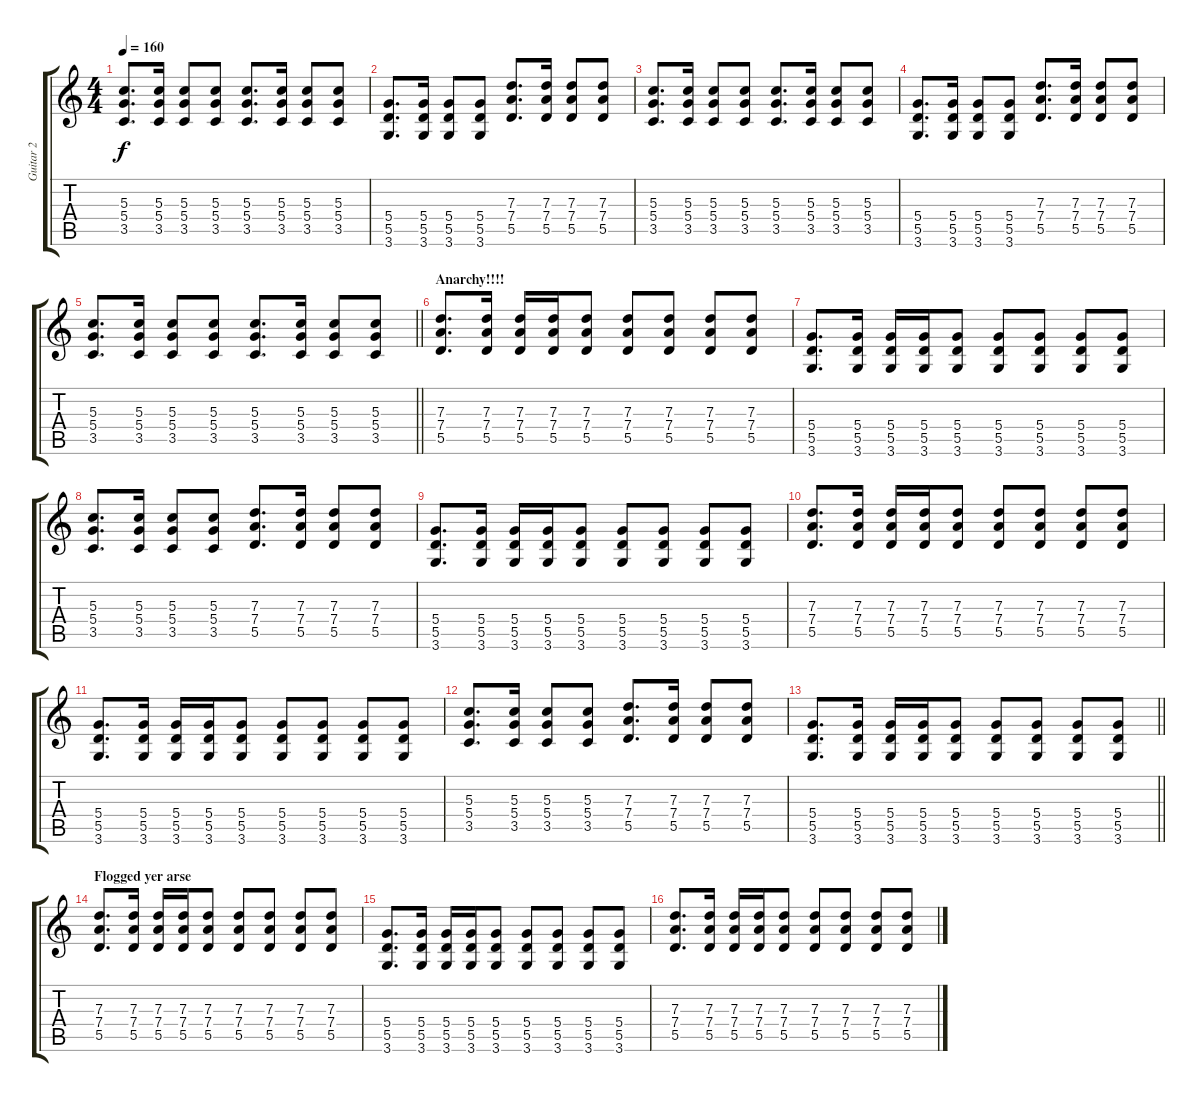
\track ("Guitar 2" "Guitar 2") {instrument distortionguitar}
\staff {score tabs}
\tuning (E4 B3 G3 D3 A2 E2) {hide}
\ts (4 4)
\tempo 160
\clef g2
\ks c
(5.3 5.4 3.5).8{d dy f} (5.3 5.4 3.5).16 (5.3 5.4 3.5).8 (5.3 5.4 3.5).8 (5.3 5.4 3.5).8{d} (5.3 5.4 3.5).16 (5.3 5.4 3.5).8 (5.3 5.4 3.5).8 |
(5.4 5.5 3.6).8{d} (5.4 5.5 3.6).16 (5.4 5.5 3.6).8 (5.4 5.5 3.6).8 (7.3 7.4 5.5).8{d} (7.3 7.4 5.5).16 (7.3 7.4 5.5).8 (7.3 7.4 5.5).8 |
(5.3 5.4 3.5).8{d} (5.3 5.4 3.5).16 (5.3 5.4 3.5).8 (5.3 5.4 3.5).8 (5.3 5.4 3.5).8{d} (5.3 5.4 3.5).16 (5.3 5.4 3.5).8 (5.3 5.4 3.5).8 |
(5.4 5.5 3.6).8{d} (5.4 5.5 3.6).16 (5.4 5.5 3.6).8 (5.4 5.5 3.6).8 (7.3 7.4 5.5).8{d} (7.3 7.4 5.5).16 (7.3 7.4 5.5).8 (7.3 7.4 5.5).8 |
\barLineRight lightlight
(5.3 5.4 3.5).8{d} (5.3 5.4 3.5).16 (5.3 5.4 3.5).8 (5.3 5.4 3.5).8 (5.3 5.4 3.5).8{d} (5.3 5.4 3.5).16 (5.3 5.4 3.5).8 (5.3 5.4 3.5).8 |
\section ("" "Anarchy!!!!")
(7.3 7.4 5.5).8{d} (7.3 7.4 5.5).16 (7.3 7.4 5.5).16 (7.3 7.4 5.5).16 (7.3 7.4 5.5).8 (7.3 7.4 5.5).8 (7.3 7.4 5.5).8 (7.3 7.4 5.5).8 (7.3 7.4 5.5).8 |
(5.4 5.5 3.6).8{d} (5.4 5.5 3.6).16 (5.4 5.5 3.6).16 (5.4 5.5 3.6).16 (5.4 5.5 3.6).8 (5.4 5.5 3.6).8 (5.4 5.5 3.6).8 (5.4 5.5 3.6).8 (5.4 5.5 3.6).8 |
(5.3 5.4 3.5).8{d} (5.3 5.4 3.5).16 (5.3 5.4 3.5).8 (5.3 5.4 3.5).8 (7.3 7.4 5.5).8{d} (7.3 7.4 5.5).16 (7.3 7.4 5.5).8 (7.3 7.4 5.5).8 |
(5.4 5.5 3.6).8{d} (5.4 5.5 3.6).16 (5.4 5.5 3.6).16 (5.4 5.5 3.6).16 (5.4 5.5 3.6).8 (5.4 5.5 3.6).8 (5.4 5.5 3.6).8 (5.4 5.5 3.6).8 (5.4 5.5 3.6).8 |
(7.3 7.4 5.5).8{d} (7.3 7.4 5.5).16 (7.3 7.4 5.5).16 (7.3 7.4 5.5).16 (7.3 7.4 5.5).8 (7.3 7.4 5.5).8 (7.3 7.4 5.5).8 (7.3 7.4 5.5).8 (7.3 7.4 5.5).8 |
(5.4 5.5 3.6).8{d} (5.4 5.5 3.6).16 (5.4 5.5 3.6).16 (5.4 5.5 3.6).16 (5.4 5.5 3.6).8 (5.4 5.5 3.6).8 (5.4 5.5 3.6).8 (5.4 5.5 3.6).8 (5.4 5.5 3.6).8 |
(5.3 5.4 3.5).8{d} (5.3 5.4 3.5).16 (5.3 5.4 3.5).8 (5.3 5.4 3.5).8 (7.3 7.4 5.5).8{d} (7.3 7.4 5.5).16 (7.3 7.4 5.5).8 (7.3 7.4 5.5).8 |
\barLineRight lightlight
(5.4 5.5 3.6).8{d} (5.4 5.5 3.6).16 (5.4 5.5 3.6).16 (5.4 5.5 3.6).16 (5.4 5.5 3.6).8 (5.4 5.5 3.6).8 (5.4 5.5 3.6).8 (5.4 5.5 3.6).8 (5.4 5.5 3.6).8 |
\section ("" "Flogged yer arse")
(7.3 7.4 5.5).8{d} (7.3 7.4 5.5).16 (7.3 7.4 5.5).16 (7.3 7.4 5.5).16 (7.3 7.4 5.5).8 (7.3 7.4 5.5).8 (7.3 7.4 5.5).8 (7.3 7.4 5.5).8 (7.3 7.4 5.5).8 |
(5.4 5.5 3.6).8{d} (5.4 5.5 3.6).16 (5.4 5.5 3.6).16 (5.4 5.5 3.6).16 (5.4 5.5 3.6).8 (5.4 5.5 3.6).8 (5.4 5.5 3.6).8 (5.4 5.5 3.6).8 (5.4 5.5 3.6).8 |
(7.3 7.4 5.5).8{d} (7.3 7.4 5.5).16 (7.3 7.4 5.5).16 (7.3 7.4 5.5).16 (7.3 7.4 5.5).8 (7.3 7.4 5.5).8 (7.3 7.4 5.5).8 (7.3 7.4 5.5).8 (7.3 7.4 5.5).8
